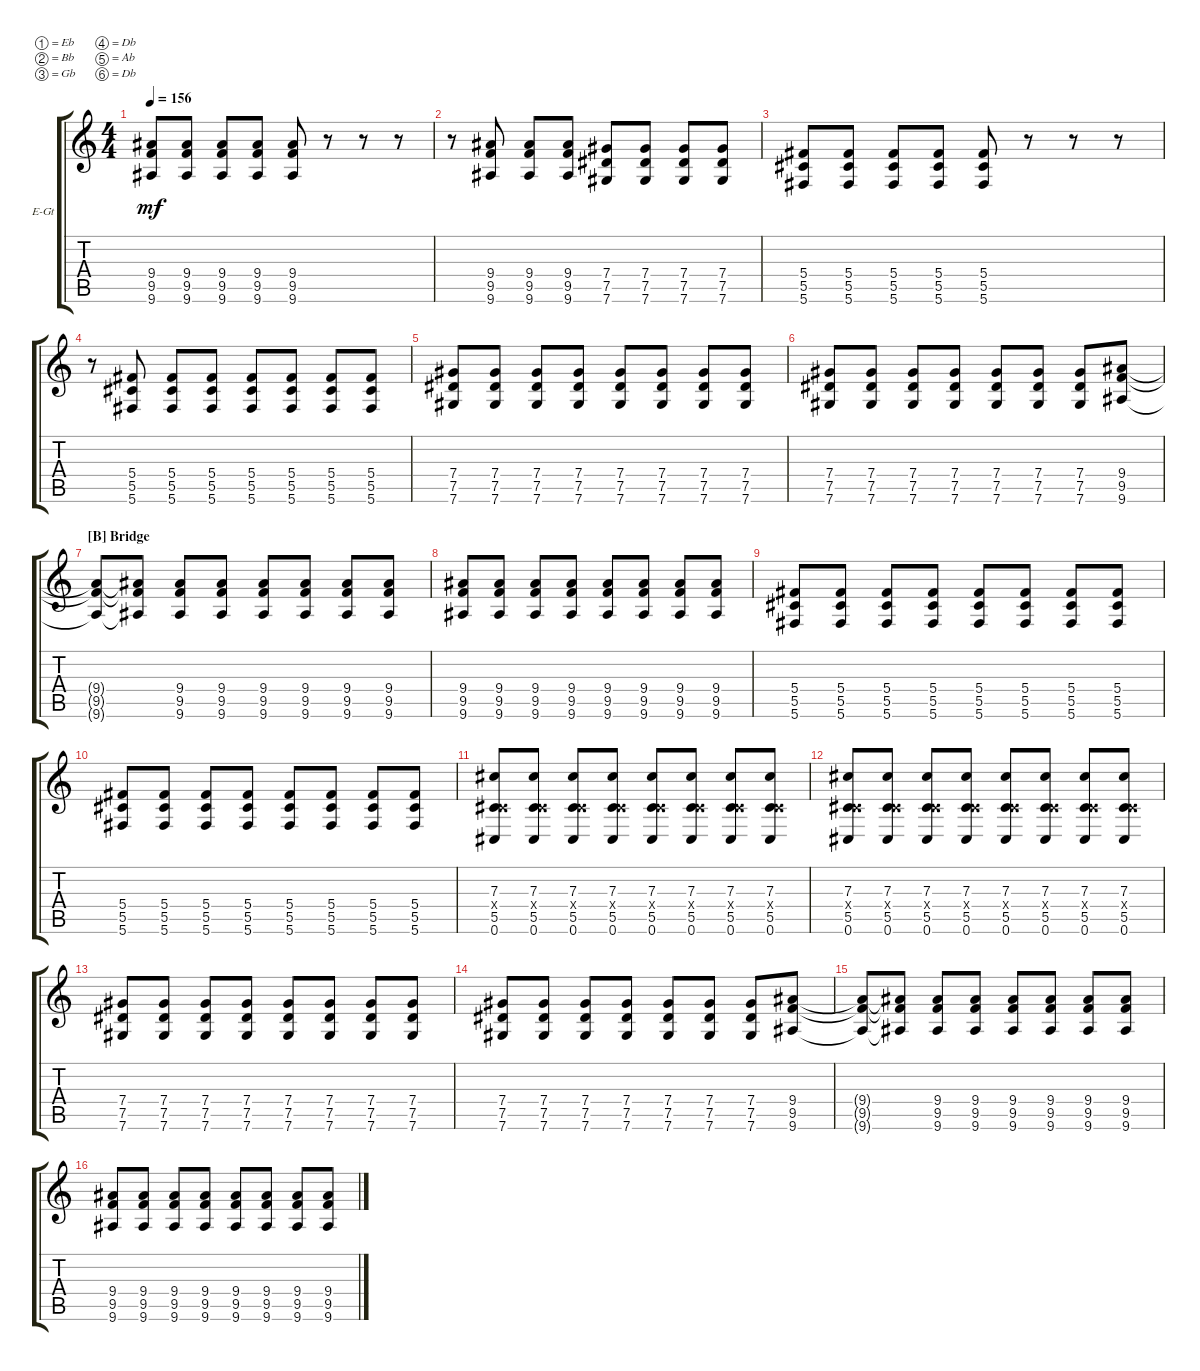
\defaultSystemsLayout 4
\bracketExtendMode groupsimilarinstruments
\firstSystemTrackNameOrientation horizontal
\otherSystemsTrackNameOrientation horizontal
\track ("Rythm" "E-Gt") {instrument distortionguitar}
\staff {score tabs}
\tuning (Eb4 Bb3 Gb3 Db3 Ab2 Db2)
\ts (4 4)
\tempo 156
\clef g2
\ks c
(9.6 9.5 9.4).8{dy mf} (9.6 9.5 9.4).8 (9.6 9.5 9.4).8 (9.6 9.5 9.4).8 (9.6 9.5 9.4).8 r.8 r.8 r.8 |
r.8 (9.6 9.5 9.4).8 (9.6 9.5 9.4).8 (9.6 9.5 9.4).8 (7.6 7.5 7.4).8 (7.6 7.5 7.4).8 (7.6 7.5 7.4).8 (7.6 7.5 7.4).8 |
(5.6 5.5 5.4).8 (5.6 5.5 5.4).8 (5.6 5.5 5.4).8 (5.6 5.5 5.4).8 (5.6 5.5 5.4).8 r.8 r.8 r.8 |
r.8 (5.6 5.5 5.4).8 (5.6 5.5 5.4).8 (5.6 5.5 5.4).8 (5.6 5.5 5.4).8 (5.6 5.5 5.4).8 (5.6 5.5 5.4).8 (5.6 5.5 5.4).8 |
(7.6 7.4 7.5).8 (7.6 7.4 7.5).8 (7.6 7.4 7.5).8 (7.6 7.4 7.5).8 (7.6 7.4 7.5).8 (7.6 7.4 7.5).8 (7.6 7.4 7.5).8 (7.6 7.4 7.5).8 |
(7.6 7.5 7.4).8 (7.6 7.5 7.4).8 (7.6 7.5 7.4).8 (7.6 7.5 7.4).8 (7.6 7.5 7.4).8 (7.6 7.5 7.4).8 (7.6 7.5 7.4).8 (9.6 9.5 9.4).8 |
\section ("B" "Bridge")
(9.6{t} 9.5{t} 9.4{t}).8 (9.6{t} 9.5{t} 9.4{t}).8 (9.6 9.5 9.4).8 (9.6 9.5 9.4).8 (9.6 9.5 9.4).8 (9.6 9.5 9.4).8 (9.6 9.5 9.4).8 (9.6 9.5 9.4).8 |
(9.6 9.5 9.4).8 (9.6 9.5 9.4).8 (9.6 9.5 9.4).8 (9.6 9.5 9.4).8 (9.6 9.5 9.4).8 (9.6 9.5 9.4).8 (9.6 9.5 9.4).8 (9.6 9.5 9.4).8 |
(5.4 5.5 5.6).8 (5.4 5.5 5.6).8 (5.4 5.5 5.6).8 (5.4 5.5 5.6).8 (5.4 5.5 5.6).8 (5.4 5.5 5.6).8 (5.4 5.5 5.6).8 (5.4 5.5 5.6).8 |
(5.6 5.5 5.4).8 (5.6 5.5 5.4).8 (5.6 5.5 5.4).8 (5.6 5.5 5.4).8 (5.6 5.5 5.4).8 (5.6 5.5 5.4).8 (5.6 5.5 5.4).8 (5.6 5.5 5.4).8 |
(0.6 5.5 0.4{x} 7.3).8 (0.6 5.5 0.4{x} 7.3).8 (0.6 5.5 0.4{x} 7.3).8 (0.6 5.5 0.4{x} 7.3).8 (0.6 5.5 0.4{x} 7.3).8 (0.6 5.5 0.4{x} 7.3).8 (0.6 5.5 0.4{x} 7.3).8 (0.6 5.5 0.4{x} 7.3).8 |
(0.6 5.5 0.4{x} 7.3).8 (0.6 5.5 0.4{x} 7.3).8 (0.6 5.5 0.4{x} 7.3).8 (0.6 5.5 0.4{x} 7.3).8 (0.6 5.5 0.4{x} 7.3).8 (0.6 5.5 0.4{x} 7.3).8 (0.6 5.5 0.4{x} 7.3).8 (0.6 5.5 0.4{x} 7.3).8 |
(7.6 7.5 7.4).8 (7.6 7.5 7.4).8 (7.6 7.5 7.4).8 (7.6 7.5 7.4).8 (7.6 7.5 7.4).8 (7.6 7.5 7.4).8 (7.6 7.5 7.4).8 (7.6 7.5 7.4).8 |
(7.6 7.5 7.4).8 (7.6 7.5 7.4).8 (7.6 7.5 7.4).8 (7.6 7.5 7.4).8 (7.6 7.5 7.4).8 (7.6 7.5 7.4).8 (7.6 7.5 7.4).8 (9.6 9.5 9.4).8 |
(9.6{t} 9.5{t} 9.4{t}).8 (9.6{t} 9.5{t} 9.4{t}).8 (9.6 9.5 9.4).8 (9.6 9.5 9.4).8 (9.6 9.5 9.4).8 (9.6 9.5 9.4).8 (9.6 9.5 9.4).8 (9.6 9.5 9.4).8 |
(9.6 9.5 9.4).8 (9.6 9.5 9.4).8 (9.6 9.5 9.4).8 (9.6 9.5 9.4).8 (9.6 9.5 9.4).8 (9.6 9.5 9.4).8 (9.6 9.5 9.4).8 (9.6 9.5 9.4).8
